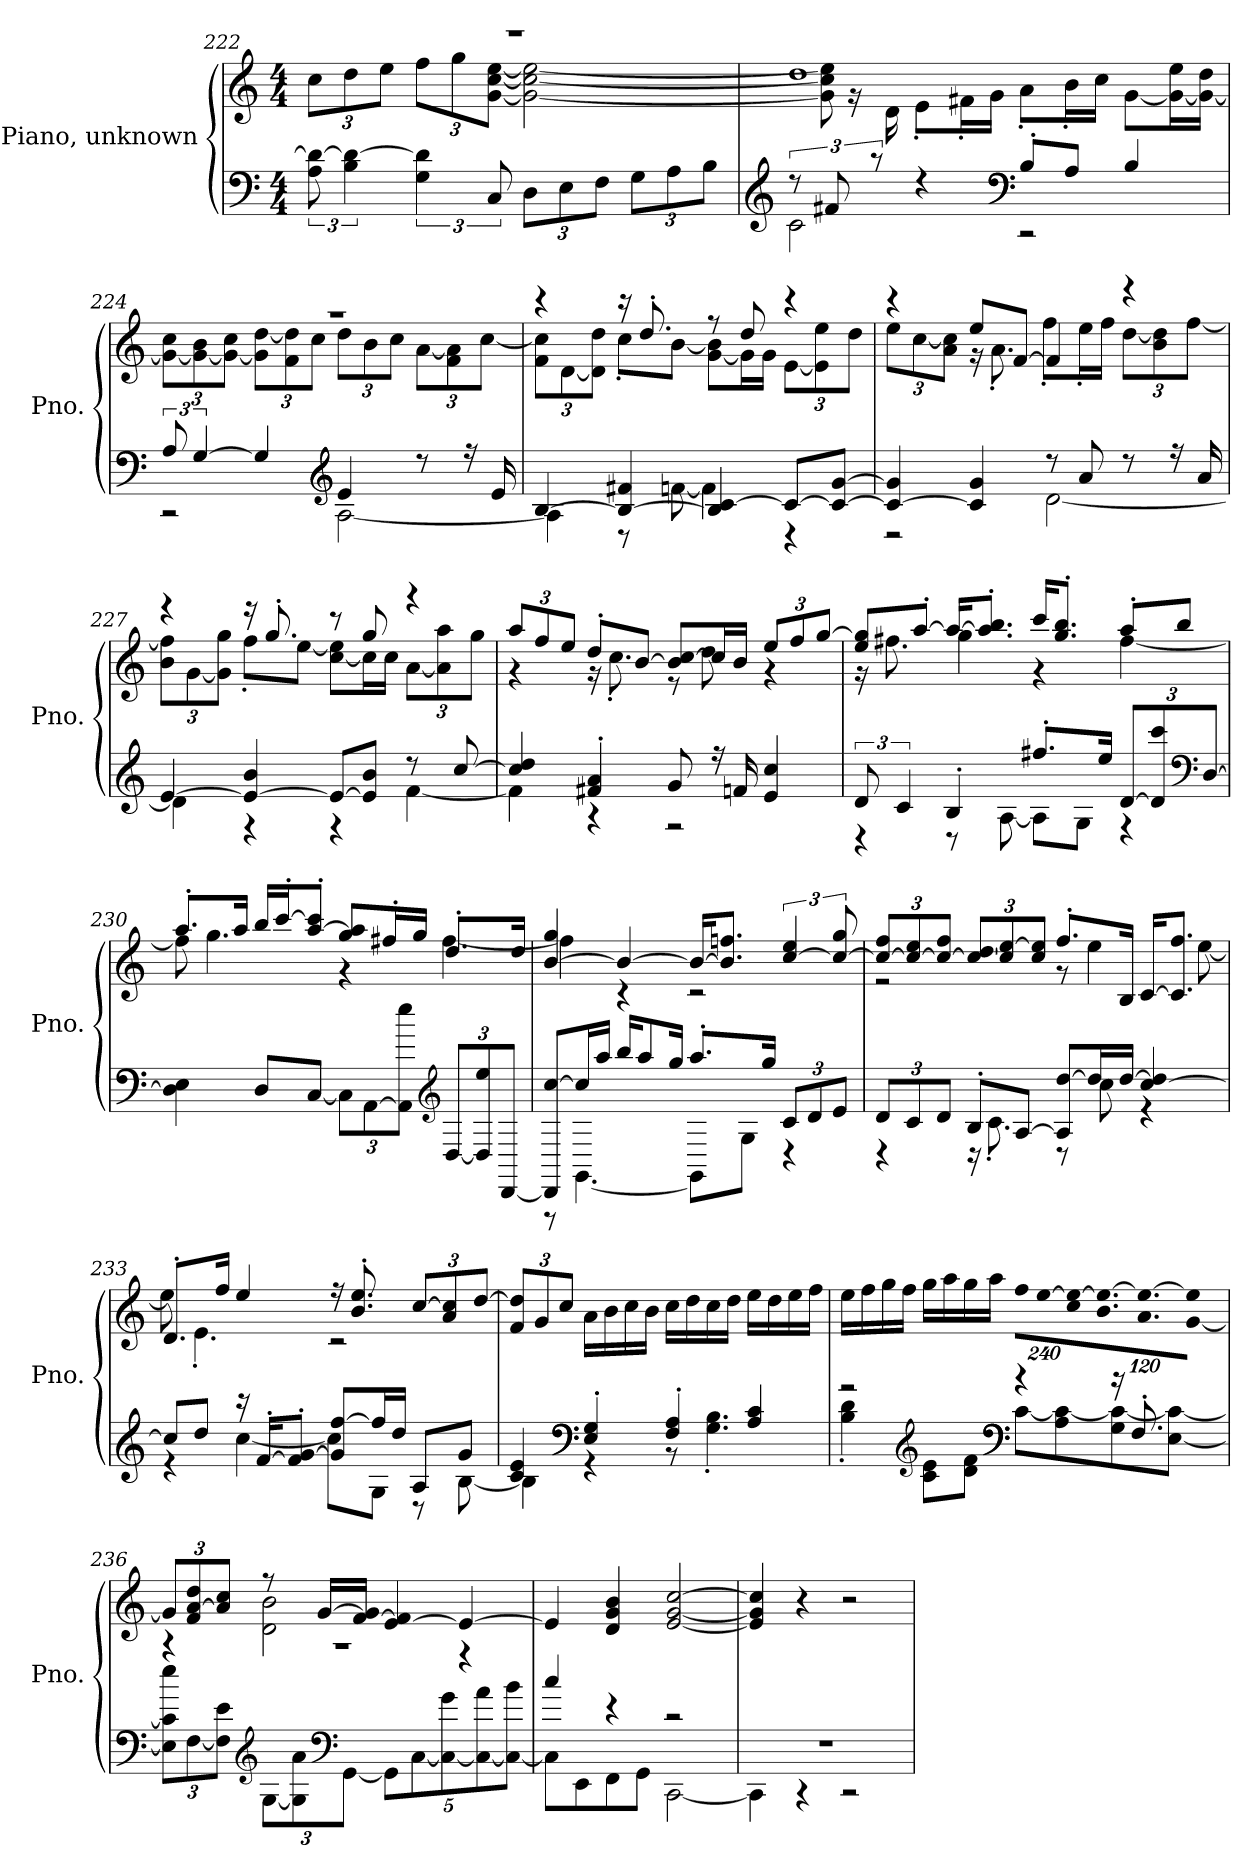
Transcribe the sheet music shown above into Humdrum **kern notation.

**kern	**kern
*part1	*part1
*staff2	*staff1
*I"Piano, unknown	*
*I'Pno.	*
!!LO:LB:g=z
*clefF4	*clefG2
*k[]	*k[]
*M4/4	*M4/4
=222	=222
*	*^
*	*	*Xbrackettup
12A\ 12d\_	1r	12cc\L
6B\ 6d\_	.	12dd\
.	.	12ee\J
6G\ 6d\]	.	12ff\L
.	.	12gg\
12C/	.	[12g\ [12cc\ [12ee\J
*Xbrackettup	*	*
12D\L	.	2g\_ 2cc\_ 2ee\_
12E\	.	.
12F\J	.	.
12G\L	.	.
12A\	.	.
12B\J	.	.
=223	=223	=223
*clefG2	*	*
*brackettup	*	*
*^	*	*
12r	2c\	1dd	8g\] 8cc\] 8ee\]
12f#X/	.	.	.
.	.	.	16r
12r	.	.	.
.	.	.	16d\
4r	.	.	8e'\L
.	.	.	16f#X'\L
.	.	.	16g\JJ
*clefF4	*	*	*
8B'/L	2r	.	8a'\L
8A/J	.	.	16b'\L
.	.	.	16cc\JJ
4B/	.	.	[8g\L
.	.	.	16g\_ 16ee\L
.	.	.	16g\_ 16dd\JJ
!!LO:PB:g=z	!!
=224	=224	=224	=224
12A/	2r	1r	12g\_ 12cc\L
[6G/	.	.	12g\_ 12b\
.	.	.	12g\_ 12cc\J
4G/]	.	.	12g\] [12dd\L
.	.	.	12f\ 12dd\]
.	.	.	12cc\J
*clefG2	*	*	*
4e/	[2A\	.	12dd\L
.	.	.	12b\
.	.	.	12cc\J
8r	.	.	[12a\L
.	.	.	12f\ 12a\]
16r	.	.	.
.	.	.	[12cc\J
16e/	.	.	.
=225	=225	=225	=225
[4B/	4A\]	4r	12f\ 12cc\]L
.	.	.	[12d\
.	.	.	12d\] 12dd\J
4B/_ 4f#X/	8r	16r	8cc'\L
.	.	8.dd'/	.
.	[8fn\	.	[8b\J
4B/] [4c/	4f\]	8r	[8g\ 8b\]L
.	.	8dd/	16g\L]
.	.	.	16g\JJ
8c/L_	4r	4r	[12e\L
.	.	.	12e\] 12ee\
8c/_ [8g/J	.	.	.
.	.	.	12dd\J
!!LO:LB:g=z	!!
=226	=226	=226	=226
4c/_ 4g/]	2r	4r	12ee\L
.	.	.	[12cc\
.	.	.	12a\ 12cc\]J
4c/] 4g/	.	8ee/L	16r
.	.	.	8.a'\
.	.	[8f/J	.
8r	[2d\	4f/]	8ff'\L
8a/	.	.	16ee'\L
.	.	.	16ff\JJ
8r	.	4r	[12dd\L
.	.	.	12b\ 12dd\]
16r	.	.	.
.	.	.	[12ff\J
16a/	.	.	.
=227	=227	=227	=227
[4e/	4d\]	4r	12b\ 12ff\]L
.	.	.	[12g\
.	.	.	12g\] 12gg\J
4e/_ 4b/	4r	16r	8ff'\L
.	.	8.gg'/	.
.	.	.	[8ee\J
8e/L_	4r	8r	[8cc\ 8ee\]L
8e/] 8b/J	.	8gg/	16cc\L]
.	.	.	16cc\JJ
8r	[4f\	4r	[12a\L
.	.	.	12a\] 12aa\
[8cc/	.	.	.
.	.	.	12gg\J
!!LO:LB:g=z	!!
=228	=228	=228	=228
4cc/] 4dd/	4f\]	12aa/L	4r
.	.	12ff/	.
.	.	12ee/J	.
4f#X/' 4a/'	4r	8dd'/L	16r
.	.	.	8.cc'\
.	.	[8b/J	.
8g/	2r	8b/] [8cc/L	8r
16r	.	16cc/L]	8dd\
16fn/	.	16b/JJ	.
4e/ 4cc/	.	12ee/L	4r
.	.	12ff/	.
.	.	[12gg/J	.
=229	=229	=229	=229
12d/	4r	8ee/ 8gg/]L	16r
.	.	.	8.ff#X\
6c/	.	.	.
.	.	[8aa'/J	.
4B'/	8r	16aa/KL_	4gg\
.	.	8.aa/]' 8.bb/'J	.
.	[8A\	.	.
8.ff#X'/L	8A\L]	16ccc/KL	4r
.	.	8.gg/' 8.bb/'J	.
.	8G\J	.	.
16ee/Jk	.	.	.
*Xbrackettup	*	*	*
[12d/L	4r	8aa'/L	[4ff#\
12d/] 12ccc/	.	.	.
.	.	8bb/J	.
*clefF4	*	*	*
[12D/J	.	.	.
*v	*v	*	*
!!LO:LB:g=z	!!
=230	=230	=230
4D\] 4E\	8.aa'/L	8ff#\]
.	.	4.gg\
.	16aa/Jk	.
8D/L	16bb/LL	.
.	[16ccc'/J	.
[8C/J	[8aa/' 8ccc/]'J	.
12C\L]	8gg/ 8aa/]L	4r
[12AA\	.	.
.	16ff#X'/L	.
12AA\] 12ee\J	.	.
.	16gg/JJ	.
*clefG2	*	*
[12D/L	8.dd'/L	[4ff#\
12D/] 12ee/	.	.
[12DD/J	.	.
.	16dd/Jk	.
=231	=231	=231
*^	*	*
8DD/] [8cc/L	8r	[4b/ 4gg/	4ff#\]
16cc/L]	[4.GG\	.	.
16aa/JJ	.	.	.
16bb/KL	.	4b/_	4r
8aa/	.	.	.
16gg/Jk	.	.	.
8.aa'/L	8GG\L]	16b/KL_	2r
.	.	8.b/] 8.ffn/J	.
.	8G\J	.	.
16gg/Jk	.	.	.
*	*	*brackettup	*
12c/L	4r	[6cc/ 6ee/	.
12d/	.	.	.
12e/J	.	12cc/_ 12gg/	.
!!LO:LB:g=z	!!
=232	=232	=232	=232
*	*	*Xbrackettup	*
12d/L	4r	12cc/_ 12ff/L	2r
12c/	.	12cc/_ 12ee/	.
12d/J	.	12cc/_ 12ff/J	.
8B'/L	16r	12cc/_ 12dd/L	.
.	8.c'\	.	.
.	.	12cc/] [12ee/	.
[8A/J	.	.	.
.	.	12cc/ 12ee/]J	.
8A/] [8dd/L	8r	8.ff'/L	8r
16dd/L]	8cc\	.	4ee\
[16dd/JJ	.	16B/Jk	.
[4cc/ 4dd/]	4r	[16c/KL	.
.	.	8.c/] 8.ff/J	.
.	.	.	[8ee\
=233	=233	=233	=233
8cc/L]	4r	8.d'/L	8ee\]
8dd/J	.	.	4.e'\
.	.	16ff/Jk	.
16r	[4cc\	4ee/	.
[16f'/KL	.	.	.
8f/]' [8g/'J	.	.	.
8g/] [8ff/L	8cc\L]	16r	2r
.	.	8.b/' 8.ee/'	.
16ff/L]	8G\J	.	.
16dd/JJ	.	.	.
8A/L	8r	[12cc/L	.
.	.	12a/ 12cc/]	.
8g/J	[8B\	.	.
.	.	[12dd/J	.
*	*	*v	*v
!!LO:LB:g=z
=234	=234	=234
4c/ 4e/	4B\]	12f/ 12dd/]L
.	.	12g/
.	.	12cc/J
*clefF4	*	*
4E/' 4G/'	4r	16a\LL
.	.	16b\
.	.	16cc\
.	.	16b\JJ
4F/' 4A/'	8r	16cc\LL
.	.	16dd\
.	4.G\' 4.B\'	16cc\
.	.	16dd\JJ
4A/ 4c/	.	16ee\LL
.	.	16dd\
.	.	16ee\
.	.	16ff\JJ
=235	=235	=235
2r	4B\' 4d\'	16ee\LL
.	.	16ff\
.	.	16gg\
.	.	16ff\JJ
*clefG2	*	*
.	8c\ 8e\L	16gg\LL
.	.	16aa\
.	8d\ 8f\J	16gg\
.	.	16aa\JJ
*clefF4	*	*
!	!	!LO:N:vis=16
4r	[8c\L	1920%137ff\LL
!	!	!LO:N:vis=16
.	.	[1920%137ee\
.	8A\ 8c\_	.
!	!	!LO:N:vis=16
.	.	1920%137cc\ 1920%137ee\_
!	!	!LO:N:vis=16.
.	.	960%103b\ 960%103ee\_
16r	8G\ 8c\_	.
8.F'/	.	.
!	!	!LO:N:vis=16.
.	.	960%103a\ 960%103ee\_
.	[8E\ 8c\_J	.
!	!	!LO:N:vis=16
.	.	[1920%137g\ 1920%137ee\]JJ
!!LO:PB:g=z
=236	=236	=236
*	*	*^
1r	12E\] 12c\] 12ee\L	12g/L]	4r
.	[12F\	12f/ [12a/ 12dd/	.
.	12F\] 12e\J	12a/] 12cc/J	.
*clefG2	*	*	*
.	[12G\L	8r	2d\ 2b\
.	12G\] 12a\	.	.
.	.	[16g/LL	.
*clefF4	*	*	*
.	[12GG\J	.	.
.	.	[16f/ 16g/]JJ	.
.	10GG\L]	[4e/ 4f/]	.
.	[10C\	.	.
.	10C\_ 10g\	.	.
.	.	4e/_	4r
.	10C\_ 10a\	.	.
.	10C\_ 10b\J	.	.
*	*	*v	*v
=237	=237	=237
4cc/	8C\L]	4e/]
.	8EE\	.
4r	8FF\	4d/ 4g/ 4b/
.	8GG\J	.
2r	[2CC\	[2e/ [2g/ [2cc/
=238	=238	=238
1r	4CC\]	4e/] 4g/] 4cc/]
.	4r	4r
.	2r	2r
*v	*v	*
=	=
*-	*-
